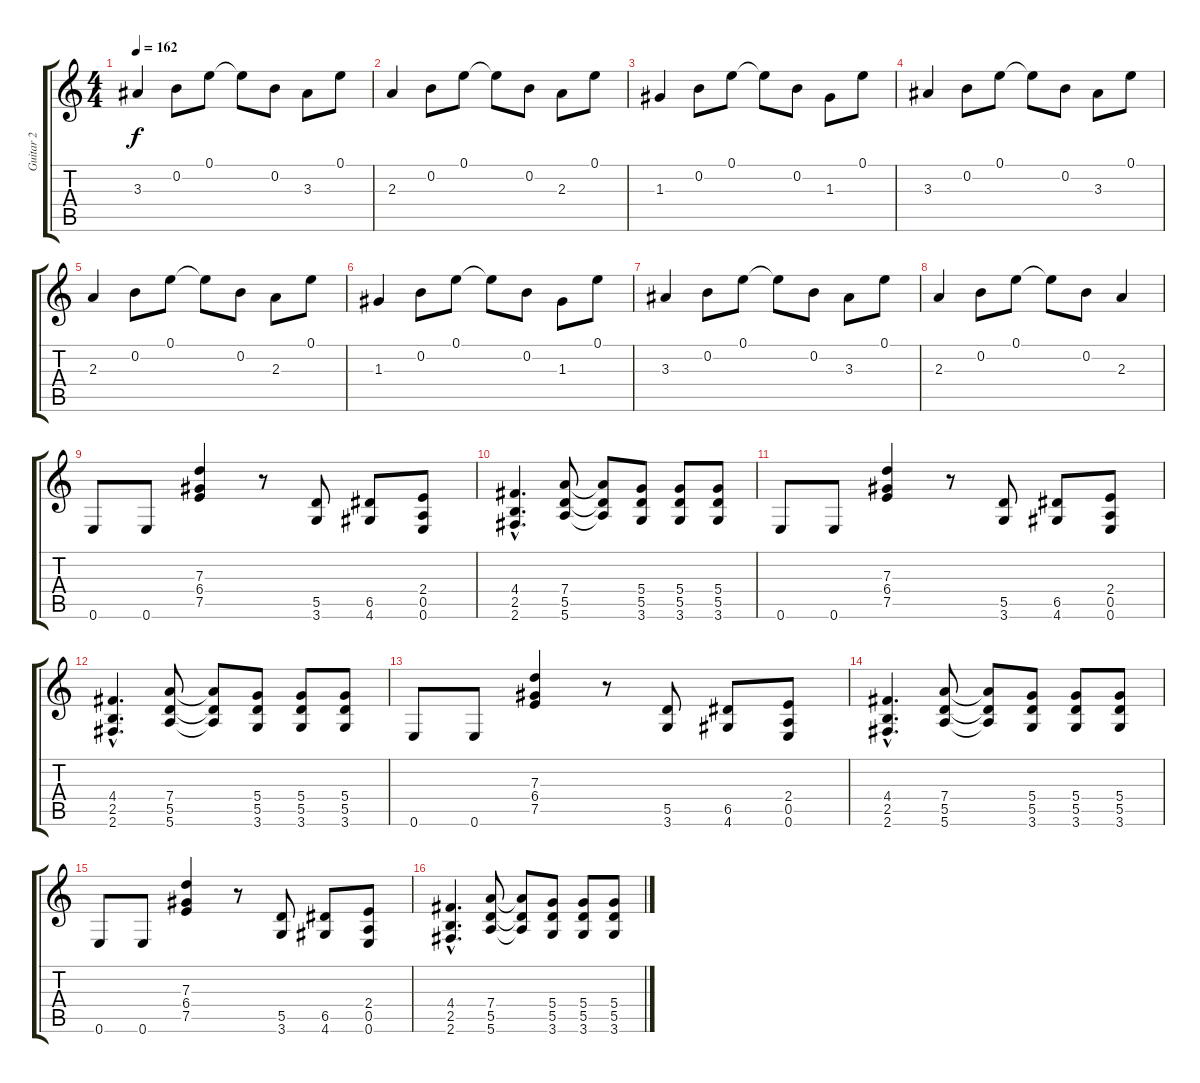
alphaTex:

\track ("Guitar 2" "Guitar 2") {instrument overdrivenguitar}
\staff {score tabs}
\tuning (E4 B3 G3 D3 A2 E2) {hide}
\ts (4 4)
\tempo 162
\clef g2
\ks c
3.3.4{dy f} 0.2.8 0.1.8 0.1{t}.8 0.2.8 3.3.8 0.1.8 |
2.3.4 0.2.8 0.1.8 0.1{t}.8 0.2.8 2.3.8 0.1.8 |
1.3.4 0.2.8 0.1.8 0.1{t}.8 0.2.8 1.3.8 0.1.8 |
3.3.4 0.2.8 0.1.8 0.1{t}.8 0.2.8 3.3.8 0.1.8 |
2.3.4 0.2.8 0.1.8 0.1{t}.8 0.2.8 2.3.8 0.1.8 |
1.3.4 0.2.8 0.1.8 0.1{t}.8 0.2.8 1.3.8 0.1.8 |
3.3.4 0.2.8 0.1.8 0.1{t}.8 0.2.8 3.3.8 0.1.8 |
2.3.4 0.2.8 0.1.8 0.1{t}.8 0.2.8 2.3.4 |
0.6.8 0.6.8 (7.3 6.4 7.5).4 r.8 (5.5 3.6).8 (6.5 4.6).8 (2.4 0.5 0.6).8 |
(4.4{hac} 2.5{hac} 2.6{hac}).4{d} (7.4 5.5 5.6).8 (7.4{t} 5.5{t} 5.6{t}).8 (5.4 5.5 3.6).8 (5.4 5.5 3.6).8 (5.4 5.5 3.6).8 |
0.6.8 0.6.8 (7.3 6.4 7.5).4 r.8 (5.5 3.6).8 (6.5 4.6).8 (2.4 0.5 0.6).8 |
(4.4{hac} 2.5{hac} 2.6{hac}).4{d} (7.4 5.5 5.6).8 (7.4{t} 5.5{t} 5.6{t}).8 (5.4 5.5 3.6).8 (5.4 5.5 3.6).8 (5.4 5.5 3.6).8 |
0.6.8 0.6.8 (7.3 6.4 7.5).4 r.8 (5.5 3.6).8 (6.5 4.6).8 (2.4 0.5 0.6).8 |
(4.4{hac} 2.5{hac} 2.6{hac}).4{d} (7.4 5.5 5.6).8 (7.4{t} 5.5{t} 5.6{t}).8 (5.4 5.5 3.6).8 (5.4 5.5 3.6).8 (5.4 5.5 3.6).8 |
0.6.8 0.6.8 (7.3 6.4 7.5).4 r.8 (5.5 3.6).8 (6.5 4.6).8 (2.4 0.5 0.6).8 |
(4.4{hac} 2.5{hac} 2.6{hac}).4{d} (7.4 5.5 5.6).8 (7.4{t} 5.5{t} 5.6{t}).8 (5.4 5.5 3.6).8 (5.4 5.5 3.6).8 (5.4 5.5 3.6).8
